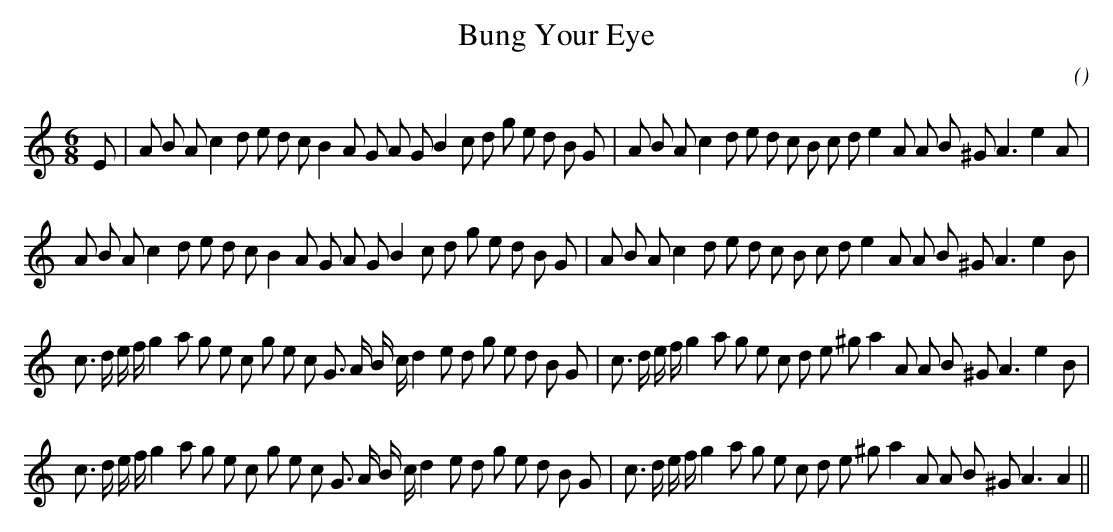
X:1
T: Bung Your Eye
C:
O:
M:6/8
K:Am
K:Am
M:6/8
L:1/16
E2 |A2 B2 A2 c4 d2 e2 d2 c2 B4 A2 G2 A2 G2 B4 c2 d2 g2 e2 d2 B2 G2 |A2 B2 A2 c4 d2 e2 d2 c2 B2 c2 d2 e4 A2 A2 B2 ^G2 A6 e4 A2 |
A2 B2 A2 c4 d2 e2 d2 c2 B4 A2 G2 A2 G2 B4 c2 d2 g2 e2 d2 B2 G2 |A2 B2 A2 c4 d2 e2 d2 c2 B2 c2 d2 e4 A2 A2 B2 ^G2 A6 e4 B2 |
c3 d e f g4 a2 g2 e2 c2 g2 e2 c2 G3 A B c d4 e2 d2 g2 e2 d2 B2 G2 |c3 d e f g4 a2 g2 e2 c2 d2 e2 ^g2 a4 A2 A2 B2 ^G2 A6 e4 B2 |
c3 d e f g4 a2 g2 e2 c2 g2 e2 c2 G3 A B c d4 e2 d2 g2 e2 d2 B2 G2 |c3 d e f g4 a2 g2 e2 c2 d2 e2 ^g2 a4 A2 A2 B2 ^G2 A6 A4 ||
